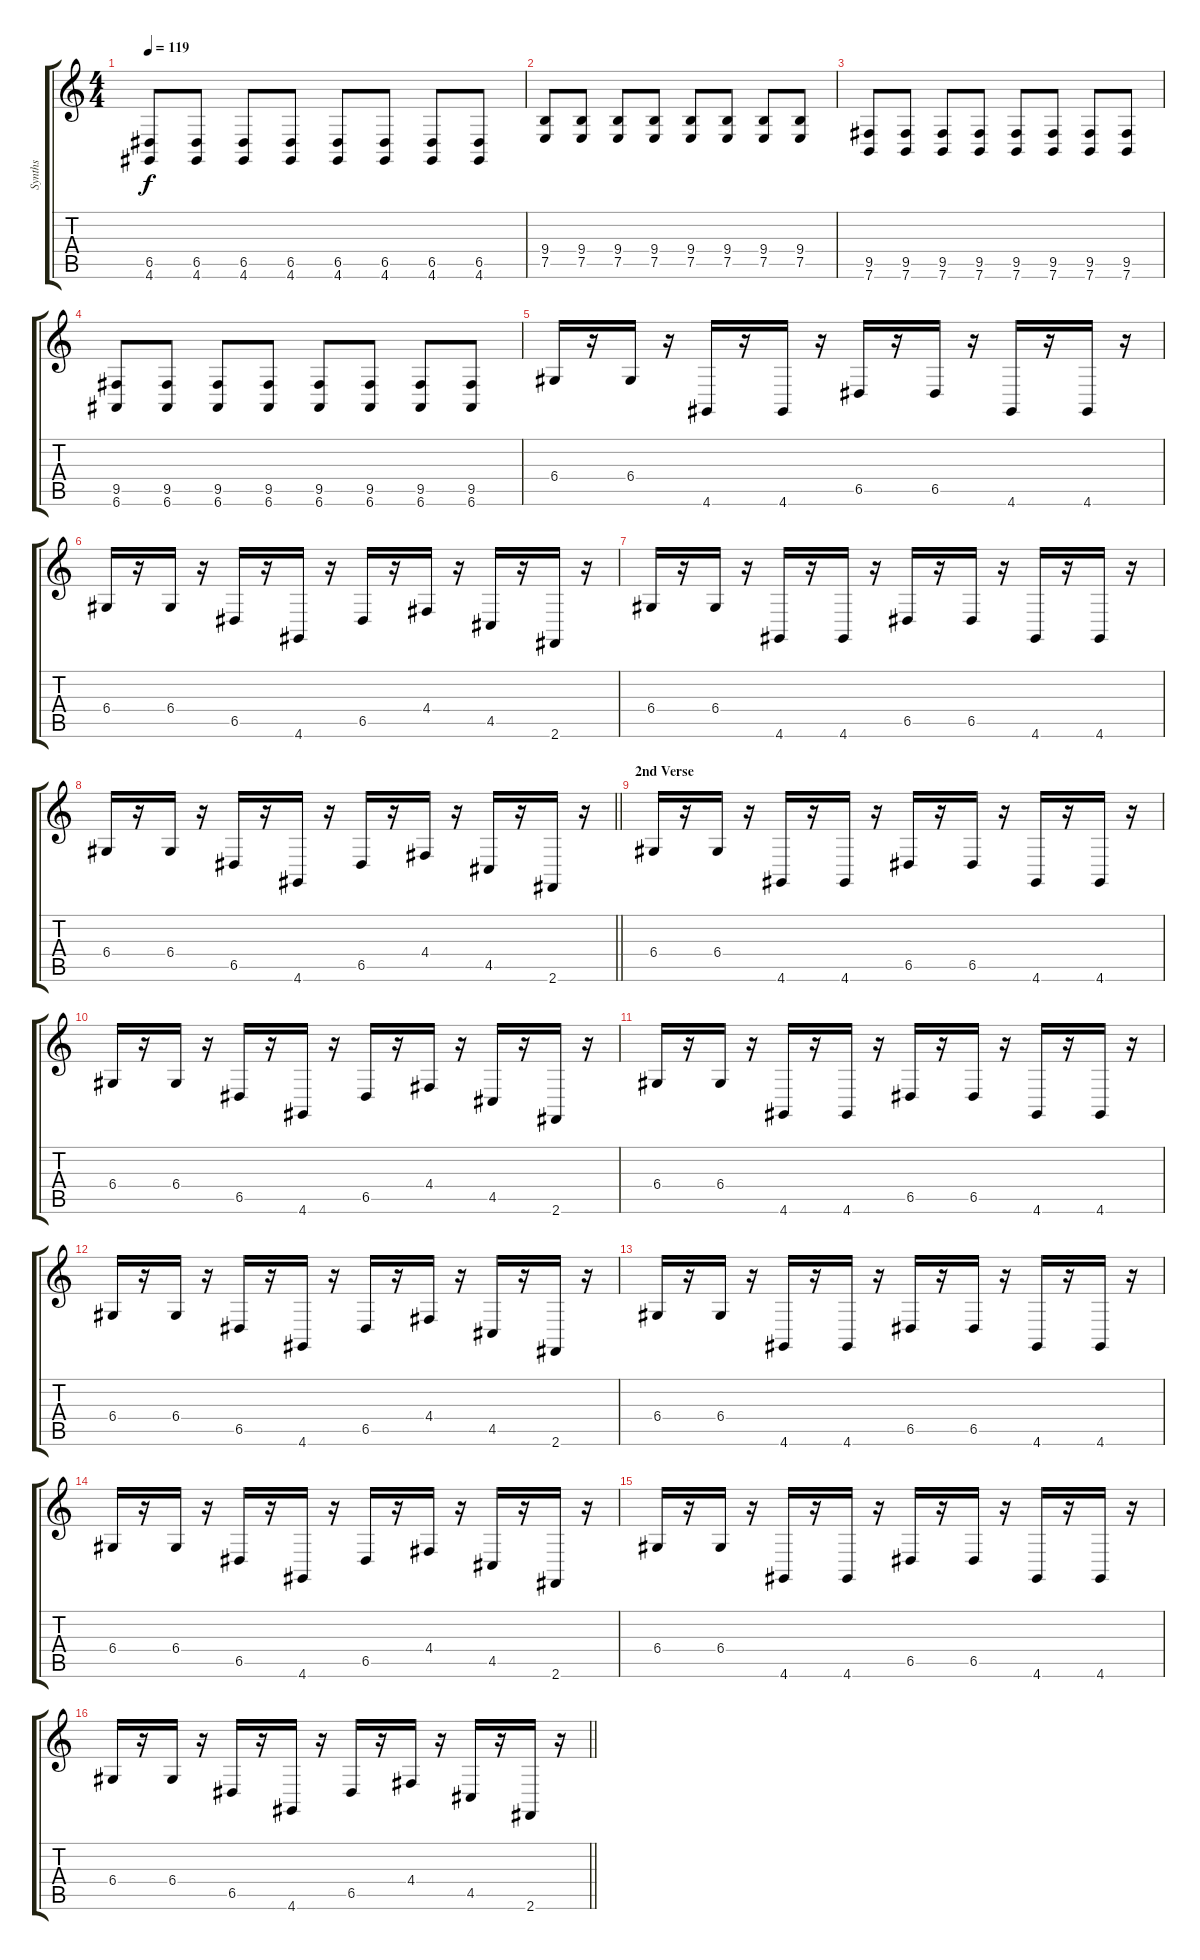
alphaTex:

\track ("Synths" "Synths") {instrument lead2sawtooth}
\staff {score tabs}
\tuning (E4 B3 G3 D3 A2 E2) {hide}
\ts (4 4)
\tempo 119
\clef g2
\ks c
(6.5 4.6).8{dy f} (6.5 4.6).8 (6.5 4.6).8 (6.5 4.6).8 (6.5 4.6).8 (6.5 4.6).8 (6.5 4.6).8 (6.5 4.6).8 |
(9.4 7.5).8 (9.4 7.5).8 (9.4 7.5).8 (9.4 7.5).8 (9.4 7.5).8 (9.4 7.5).8 (9.4 7.5).8 (9.4 7.5).8 |
(9.5 7.6).8 (9.5 7.6).8 (9.5 7.6).8 (9.5 7.6).8 (9.5 7.6).8 (9.5 7.6).8 (9.5 7.6).8 (9.5 7.6).8 |
(9.5 6.6).8 (9.5 6.6).8 (9.5 6.6).8 (9.5 6.6).8 (9.5 6.6).8 (9.5 6.6).8 (9.5 6.6).8 (9.5 6.6).8 |
6.4.16 r.16 6.4.16 r.16 4.6.16 r.16 4.6.16 r.16 6.5.16 r.16 6.5.16 r.16 4.6.16 r.16 4.6.16 r.16 |
6.4.16 r.16 6.4.16 r.16 6.5.16 r.16 4.6.16 r.16 6.5.16 r.16 4.4.16 r.16 4.5.16 r.16 2.6.16 r.16 |
6.4.16 r.16 6.4.16 r.16 4.6.16 r.16 4.6.16 r.16 6.5.16 r.16 6.5.16 r.16 4.6.16 r.16 4.6.16 r.16 |
\barLineRight lightlight
6.4.16 r.16 6.4.16 r.16 6.5.16 r.16 4.6.16 r.16 6.5.16 r.16 4.4.16 r.16 4.5.16 r.16 2.6.16 r.16 |
\section ("" "2nd Verse")
6.4.16 r.16 6.4.16 r.16 4.6.16 r.16 4.6.16 r.16 6.5.16 r.16 6.5.16 r.16 4.6.16 r.16 4.6.16 r.16 |
6.4.16 r.16 6.4.16 r.16 6.5.16 r.16 4.6.16 r.16 6.5.16 r.16 4.4.16 r.16 4.5.16 r.16 2.6.16 r.16 |
6.4.16 r.16 6.4.16 r.16 4.6.16 r.16 4.6.16 r.16 6.5.16 r.16 6.5.16 r.16 4.6.16 r.16 4.6.16 r.16 |
6.4.16 r.16 6.4.16 r.16 6.5.16 r.16 4.6.16 r.16 6.5.16 r.16 4.4.16 r.16 4.5.16 r.16 2.6.16 r.16 |
6.4.16 r.16 6.4.16 r.16 4.6.16 r.16 4.6.16 r.16 6.5.16 r.16 6.5.16 r.16 4.6.16 r.16 4.6.16 r.16 |
6.4.16 r.16 6.4.16 r.16 6.5.16 r.16 4.6.16 r.16 6.5.16 r.16 4.4.16 r.16 4.5.16 r.16 2.6.16 r.16 |
6.4.16 r.16 6.4.16 r.16 4.6.16 r.16 4.6.16 r.16 6.5.16 r.16 6.5.16 r.16 4.6.16 r.16 4.6.16 r.16 |
\barLineRight lightlight
6.4.16 r.16 6.4.16 r.16 6.5.16 r.16 4.6.16 r.16 6.5.16 r.16 4.4.16 r.16 4.5.16 r.16 2.6.16 r.16
